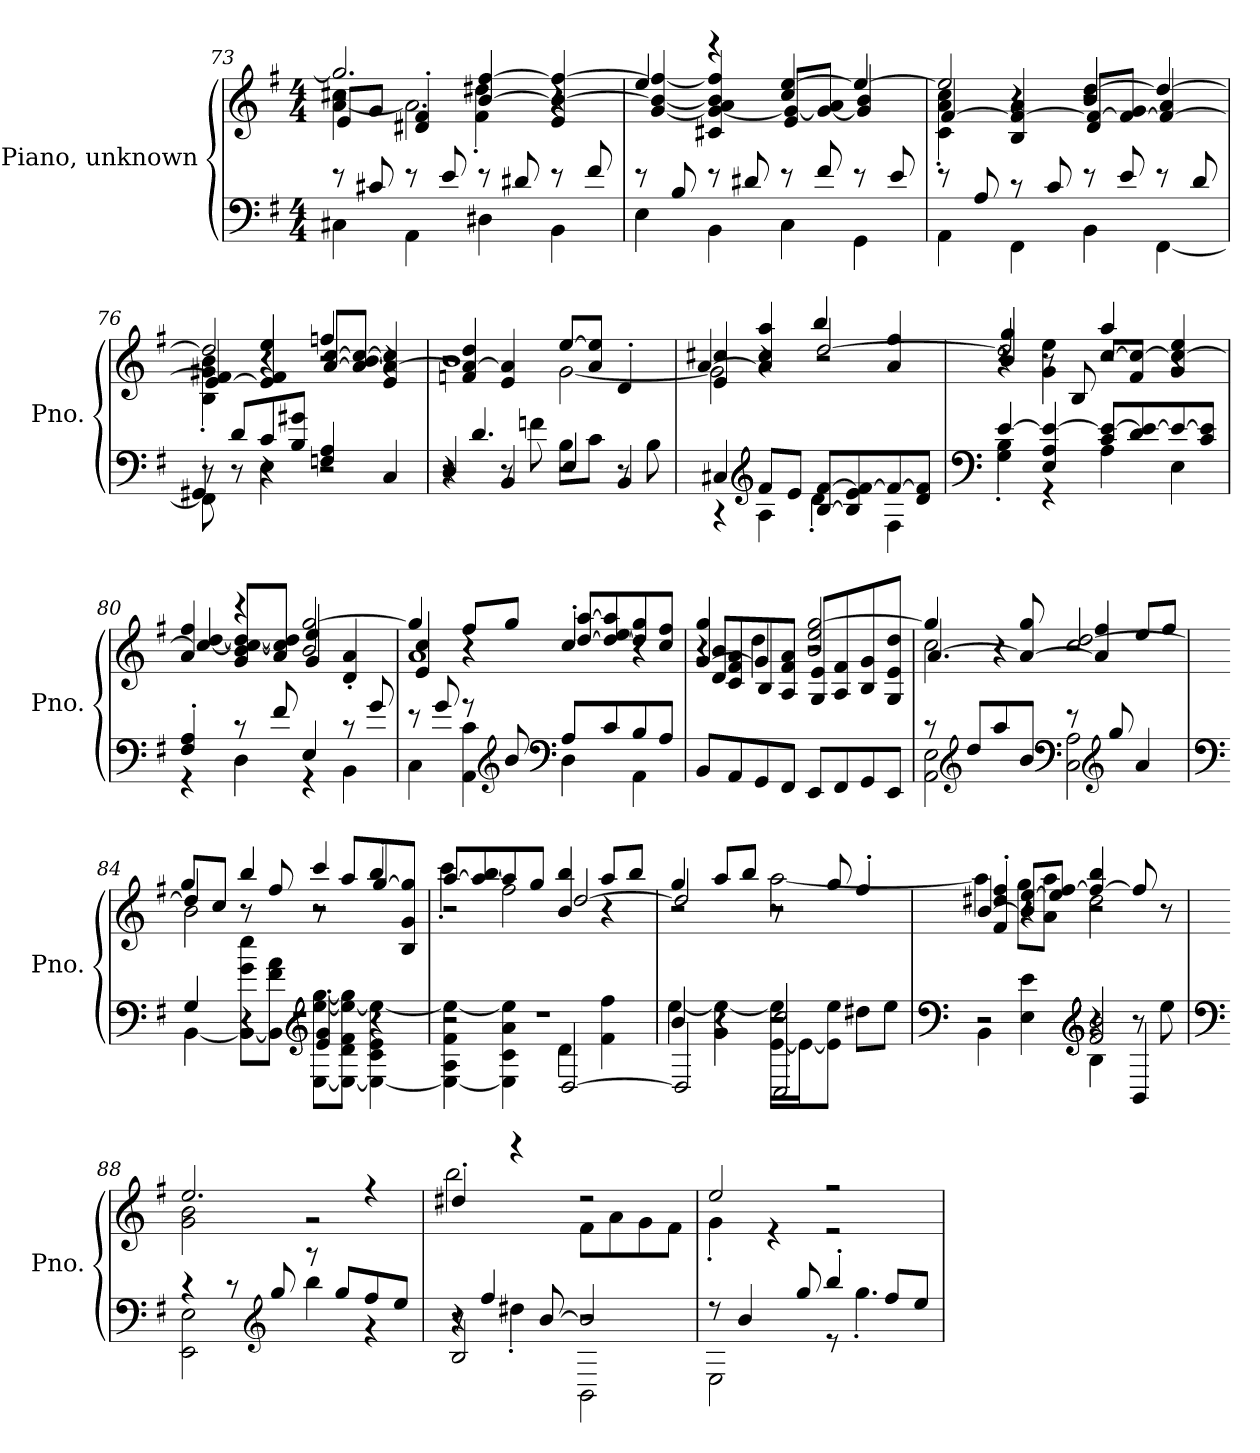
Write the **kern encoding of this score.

**kern	**kern
*part1	*part1
*staff2	*staff1
*I"Piano, unknown	*
*I'Pno.	*
!!LO:LB:g=z
*clefF4	*clefG2
*k[f#]	*k[f#]
*M4/4	*M4/4
=73	=73
*^	*^
*	*	*	*^
*	*	*	*	*^
8r	4C#X\	2.gg/]	[4a\ 4cc#X\	8e/L	2r
8c#X/	.	.	.	8g/J	.
8r	4AA\	.	2.a\]	4d#X/' 4f#/'	.
8e/	.	.	.	.	.
8r	4D#X\	.	.	[4b/ [4ff#/	4f#\' 4dd#X\'
8d#X/	.	.	.	.	.
8r	4BB\	4r	.	4e/ 4b/_ 4ff#/_	4r
8f#/	.	.	.	.	.
*	*	*	*v	*v	*v
=74	=74	=74	=74
8r	4E\	4ee/	[4g/ 4b/_ 4ff#/_
8B/	.	.	.
8r	4BB\	4r	4c#X/ 4g/_ 4a/ 4b/] 4ff#/]
8d#X/	.	.	.
8r	4C\	4cc/ [4ee/	8e/ 8g/_L
8f#/	.	.	8g/_ 8a/J
8r	4GG\	4ee/_	4g/] 4b/
8e/	.	.	.
=75	=75	=75	=75
*	*	*	*^
8r	4AA\	2ee/]	4c\' 4a\' 4cc\'	[4f#/
8A/	.	.	.	.
8r	4FF#\	.	4r	4B/ 4f#/_ 4a/
8c/	.	.	.	.
8r	4BB\	4b/ [4dd/	2r	8d/ 8f#/_L
8e/	.	.	.	8f#/_ 8g/J
8r	[4FF#\	4dd/_	.	4f#/_ 4a/
8d/	.	.	.	.
!!LO:LB:g=z	!!	!!
=76	=76	=76	=76	=76
*	*^	*	*	*
8r	8FF#\]	4GG#X/	2dd/]	4B\' 4g#X\' 4b\'	[4e/ 4f#/]
8d/L	8r	.	.	.	.
8c/	4E\	4r	.	4r	4e/] 4f#/ 4ee/
8B/ 8g#X/J	.	.	.	.	.
4Fn/ 4A/	2r	2r	4ffn/	2r	[8a/ [8cc/L
.	.	.	.	.	8a/_ 8b/ 8cc/_J
4C/	.	.	4r	.	4e/ 4a/_ 4cc/]
=77	=77	=77	=77	=77	=77
8r	4r	4D/	1b	2r	4fn/ 4a/_ 4dd/
4.d/	.	.	.	.	.
.	8r	4BB/	.	.	4e/ 4a/]
.	8fn\	.	.	.	.
2r	8B\L	4E/	.	[2g\	[8ee/L
.	8c\J	.	.	.	8a/ 8ee/]J
.	8r	4BB/	.	.	4d'/
.	8B\	.	.	.	.
*	*v	*v	*	*	*
=78	=78	=78	=78	=78
4C#X/	4r	4e/ 4cc#X/	2g\]	[4a/
*clefG2	*	*	*	*
8f#/L	4A\	4r	.	4a/] 4cc#/ 4aa/
8e/J	.	.	.	.
[8B/ [8f#/L	4d'\	[2dd/	2r	4bb/
8B/] 8e/ 8f#/_	.	.	.	.
8f#/_	4F#\	.	.	4a/ 4ff#/
8d/ 8f#/]J	.	.	.	.
!!LO:LB:g=z	!!	!!
=79	=79	=79	=79	=79
*clefF4	*	*	*	*
[4e/	4G\' 4B\'	2dd/]	4r	4b/ 4gg/
4E/ 4A/ 4e/_	4r	.	4g\ 4ee\	8r
.	.	.	.	8B/
8c/ 8e/_L	4A\	4aa/	2r	[8cc/L
8d/ 8e/_	.	.	.	8f#/ 8cc/_J
8e/_	4E\	4r	.	4g/ 4cc/_ 4ee/
8c/ 8e/]J	.	.	.	.
*	*	*	*v	*v
=80	=80	=80	=80
4F#/' 4A/'	4r	4a/ 4ff#/	4cc/_ [4dd/
8r	4D\	4r	8g/ 8b/ 8cc/_ 8dd/_L
8f#/	.	.	8a/ 8cc/] 8dd/]J
4E/	4r	2b/ [2gg/	4g/ 4ee/
8r	4BB\	.	4d/' 4a/'
8g/	.	.	.
=81	=81	=81	=81
*	*	*	*^
8r	4C\	4gg/]	1a	4e/ 4cc/
8g/	.	.	.	.
8r	4AA\ 4c\	4r	.	8ff#/L
*clefG2	*	*	*	*
8b/	.	.	.	8gg/J
*clefF4	*	*	*	*
8A/L	4D\	4cc'/	.	[8dd/ [8aa/L
8c/	.	.	.	8dd/_ 8ee/ 8aa/]
8B/	4AA\	4r	.	8dd/] 8gg/
8A/J	.	.	.	8cc/ 8ff#/J
*v	*v	*	*	*
!!LO:LB:g=z	!!	!!
=82	=82	=82	=82
8BB/L	[4g/ 4gg/	4r	8d/ 8b/L
8AA/	.	.	8c/ 8f#/ 8a/
8GG/	4g/]	4dd\	8B/
8FF#/J	.	.	8A/ 8f#/ 8a/J
8EE/L	2b/ 2ee/ [2gg/	2r	8G/ 8e/L
8FF#/	.	.	8A/ 8f#/
8GG/	.	.	8B/ 8g/
8EE/J	.	.	8G/ 8e/ 8dd/J
=83	=83	=83	=83
*^	*	*	*
8r	2AA\ 2E\	4gg/]	2cc\	[4.a/
*clefG2	*	*	*	*
8dd/L	.	.	.	.
8aa/	.	4r	.	.
8b/J	.	.	.	8a/_ 8gg/
*clefF4	*	*	*	*
8r	2C\ 2A\	2cc/ [2dd/	2r	4a/] 4ff#/
*clefG2	*	*	*	*
8gg/	.	.	.	.
4a/	.	.	.	8ee/L
.	.	.	.	8ff#/J
*v	*v	*	*	*
=84	=84	=84	=84
*clefF4	*	*	*
*^	*	*	*
*	*^	*	*	*
1r	[4BB\	4G/	4dd/]	2b\	8gg/L
.	.	.	.	.	8cc/J
.	8BB\_ 8g\ 8ee\L	4r	4bb/	.	8r
.	8BB\] 8f#\ 8a\J	.	.	.	8ff#/
*clefG2	*	*	*	*	*
.	[8E\ [8ee\ [8gg\L	4e/' 4g/'	4ccc/	2r	8r
.	8E\_ 8d\ 8f#\ 8ee\_ 8gg\]J	.	.	.	8aa/L
.	4E\_ 4c\ 4e\ 4ee\_	4r	4bb'/	.	[8gg/
.	.	.	.	.	8B/ 8g/ 8gg/]J
!!LO:LB:g=z	!!	!!
=85	=85	=85	=85	=85	=85
1r	4E\_ 4A\ 4f#\ 4ee\_	2r	[8aa/L	4ccc'\	2r
.	.	.	8aa/_ 8bb/	.	.
.	4E\] 4c\ 4a\ 4ee\]	.	8aa/]	2ff#\	.
.	.	.	8gg/J	.	.
.	4d\	[2D/	4b/ 4bb/	.	[2dd/
.	4f#\ 4ff#\	.	8aa/L	4r	.
.	.	.	8bb/J	.	.
=86	=86	=86	=86	=86	=86
4b/	[4ee\	2D/]	4gg/	2r	2dd/]
4r	4g\ 4ee\_	.	8aa/L	.	.
.	.	.	8bb/J	.	.
2r	[16e\ 16ee\]LL	2C/ 2cc/	8r	[2aa\	2r
.	16e\J_	.	.	.	.
.	8e\] 8ee\J	.	8gg/	.	.
.	8dd#X\L	.	4ff#'/	.	.
.	8ee\J	.	.	.	.
=87	=87	=87	=87	=87	=87
*clefF4	*	*	*	*	*
2r	4BB\	2r	[4b/	4aa\]	4f#/' 4dd#X/' 4ff#/'
.	4E\ 4e\	.	8b/] [8ee/L	8gg\L	4r
.	.	.	8ee/] [8ff#/J	8a\ 8aa\J	.
*clefG2	*	*	*	*	*
2f#/ 2b/	4B\	4r	4ff#/_ 4bb/	2dd#\	2r
.	8r	4BB/	8ff#/]	.	.
.	8ee\	.	8r	.	.
*v	*v	*v	*	*	*
*	*v	*v	*v
!!LO:PB:g=z
=88	=88
*clefF4	*
*^	*^
4r	2EE\ 2E\	2.ee/	2g\ 2b\
8r	.	.	.
*clefG2	*	*	*
8gg/	.	.	.
8r	4bb\	.	2r
8gg/L	.	.	.
8ff#/	4r	4r	.
8ee/J	.	.	.
=89	=89	=89	=89
*	*^	*	*
8r	4r	2B/	4dd#X'/	2bb\
4ff#/	.	.	.	.
.	4dd#X'\	.	4r	.
[8b/	.	.	.	.
2b/]	2BB\	2r	2r	8f#\L
.	.	.	.	8a\
.	.	.	.	8g\
.	.	.	.	8f#\J
*	*v	*v	*	*
=90	=90	=90	=90
8r	2E\	2ee/	4g'\
4b/	.	.	.
.	.	.	4r
8gg/	.	.	.
4bb'/	8r	2r	2r
.	4.gg'\	.	.
8ff#/L	.	.	.
8ee/J	.	.	.
*v	*v	*	*
*	*v	*v
=	=
*-	*-
